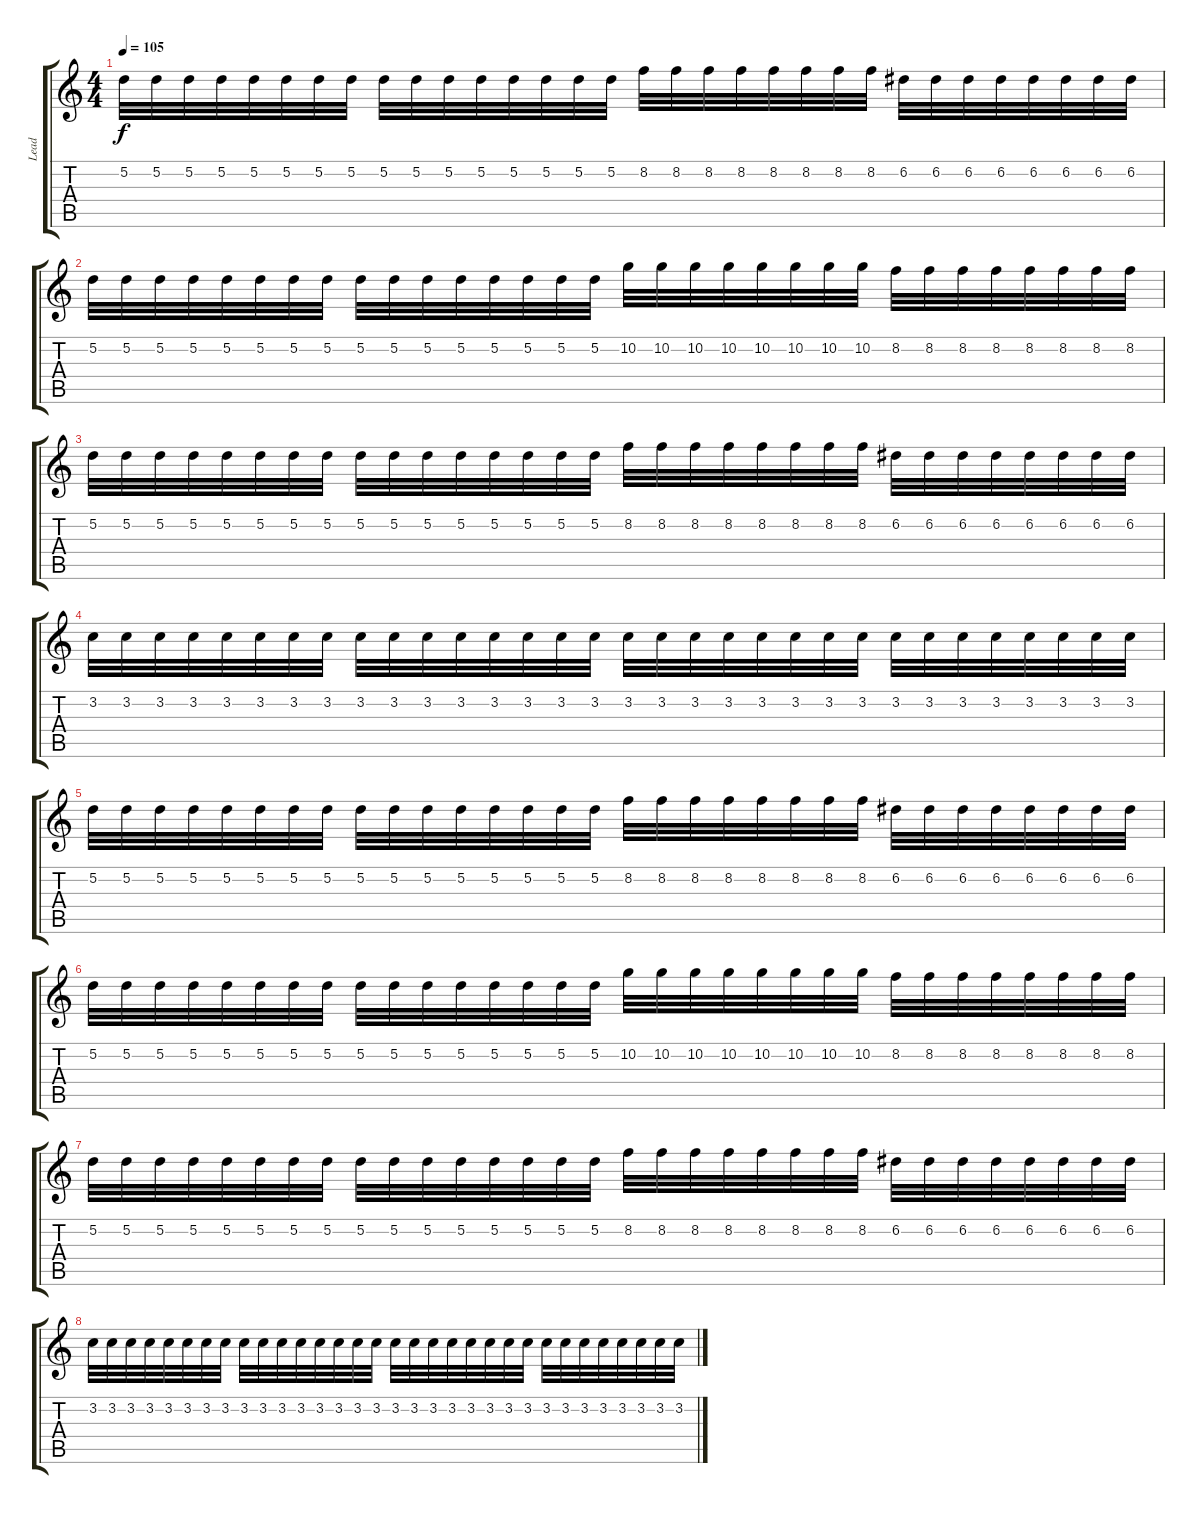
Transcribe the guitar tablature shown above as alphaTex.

\track ("Lead" "Lead") {instrument electricguitarjazz}
\staff {score tabs}
\tuning (D4 A3 F3 C3 G2 D2) {hide}
\ts (4 4)
\tempo 105
\clef g2
\ks c
5.2.32{dy f} 5.2.32 5.2.32 5.2.32 5.2.32 5.2.32 5.2.32 5.2.32 5.2.32 5.2.32 5.2.32 5.2.32 5.2.32 5.2.32 5.2.32 5.2.32 8.2.32 8.2.32 8.2.32 8.2.32 8.2.32 8.2.32 8.2.32 8.2.32 6.2.32 6.2.32 6.2.32 6.2.32 6.2.32 6.2.32 6.2.32 6.2.32 |
5.2.32 5.2.32 5.2.32 5.2.32 5.2.32 5.2.32 5.2.32 5.2.32 5.2.32 5.2.32 5.2.32 5.2.32 5.2.32 5.2.32 5.2.32 5.2.32 10.2.32 10.2.32 10.2.32 10.2.32 10.2.32 10.2.32 10.2.32 10.2.32 8.2.32 8.2.32 8.2.32 8.2.32 8.2.32 8.2.32 8.2.32 8.2.32 |
5.2.32 5.2.32 5.2.32 5.2.32 5.2.32 5.2.32 5.2.32 5.2.32 5.2.32 5.2.32 5.2.32 5.2.32 5.2.32 5.2.32 5.2.32 5.2.32 8.2.32 8.2.32 8.2.32 8.2.32 8.2.32 8.2.32 8.2.32 8.2.32 6.2.32 6.2.32 6.2.32 6.2.32 6.2.32 6.2.32 6.2.32 6.2.32 |
3.2.32 3.2.32 3.2.32 3.2.32 3.2.32 3.2.32 3.2.32 3.2.32 3.2.32 3.2.32 3.2.32 3.2.32 3.2.32 3.2.32 3.2.32 3.2.32 3.2.32 3.2.32 3.2.32 3.2.32 3.2.32 3.2.32 3.2.32 3.2.32 3.2.32 3.2.32 3.2.32 3.2.32 3.2.32 3.2.32 3.2.32 3.2.32 |
5.2.32 5.2.32 5.2.32 5.2.32 5.2.32 5.2.32 5.2.32 5.2.32 5.2.32 5.2.32 5.2.32 5.2.32 5.2.32 5.2.32 5.2.32 5.2.32 8.2.32 8.2.32 8.2.32 8.2.32 8.2.32 8.2.32 8.2.32 8.2.32 6.2.32 6.2.32 6.2.32 6.2.32 6.2.32 6.2.32 6.2.32 6.2.32 |
5.2.32 5.2.32 5.2.32 5.2.32 5.2.32 5.2.32 5.2.32 5.2.32 5.2.32 5.2.32 5.2.32 5.2.32 5.2.32 5.2.32 5.2.32 5.2.32 10.2.32 10.2.32 10.2.32 10.2.32 10.2.32 10.2.32 10.2.32 10.2.32 8.2.32 8.2.32 8.2.32 8.2.32 8.2.32 8.2.32 8.2.32 8.2.32 |
5.2.32 5.2.32 5.2.32 5.2.32 5.2.32 5.2.32 5.2.32 5.2.32 5.2.32 5.2.32 5.2.32 5.2.32 5.2.32 5.2.32 5.2.32 5.2.32 8.2.32 8.2.32 8.2.32 8.2.32 8.2.32 8.2.32 8.2.32 8.2.32 6.2.32 6.2.32 6.2.32 6.2.32 6.2.32 6.2.32 6.2.32 6.2.32 |
3.2.32 3.2.32 3.2.32 3.2.32 3.2.32 3.2.32 3.2.32 3.2.32 3.2.32 3.2.32 3.2.32 3.2.32 3.2.32 3.2.32 3.2.32 3.2.32 3.2.32 3.2.32 3.2.32 3.2.32 3.2.32 3.2.32 3.2.32 3.2.32 3.2.32 3.2.32 3.2.32 3.2.32 3.2.32 3.2.32 3.2.32 3.2.32
